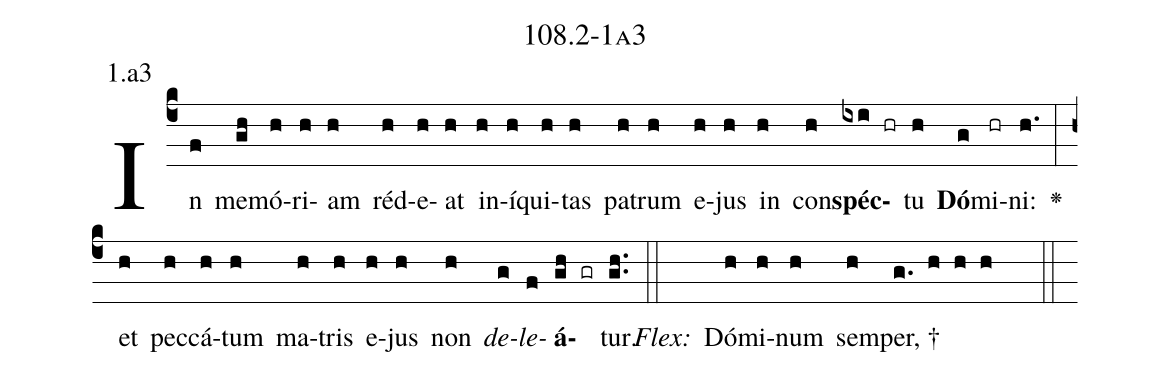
name: 108.2-1a3;
annotation: 1.a3;
%%
(c4)In(f) me(gh)mó(h)ri(h)am(h) réd(h)e(h)at(h) in(h)í(h)qui(h)tas(h) pa(h)trum(h) e(h)jus(h) in(h) con(h)<b>spéc</b>(ixi hr)tu(h) <b>Dó</b>(g)mi(hr)ni:(h.) <v>\greheightstar</v>(:) et(h) pec(h)cá(h)tum(h) ma(h)tris(h) e(h)jus(h) non(h) <i>de</i>(g)<i>le</i>(f)<b>á</b>(gh gr)tur.(gh..) (::)
<i>Flex:</i>()  Dó(h)mi(h)num(h) sem(h)per, †(g. h h h  ::)

%E(h) u(h) o(g) u(f) a(gh) e.(gh..) (::)
